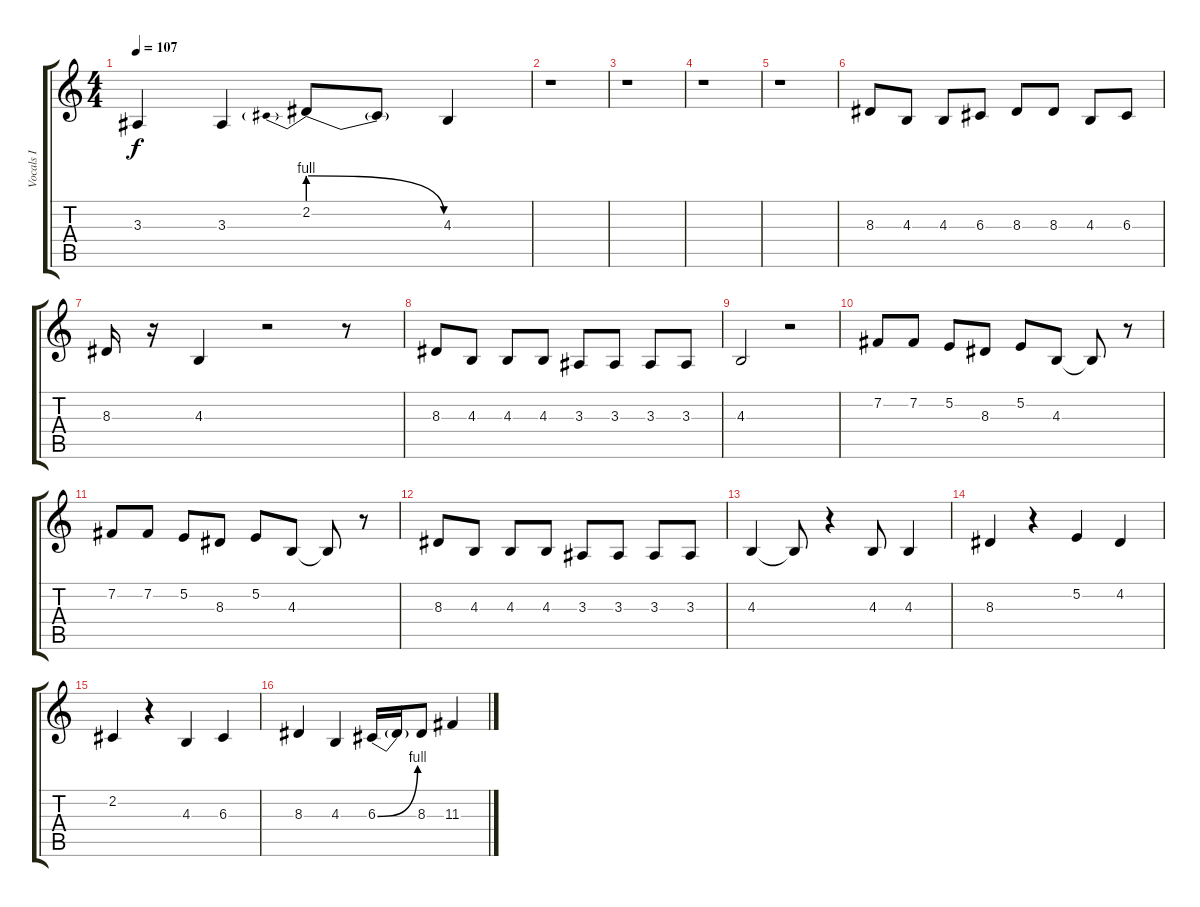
\track ("Vocals I" "Vocals I") {instrument lead1square}
\staff {score tabs}
\tuning (E4 B3 G3 D3 A2 E2) {hide}
\ts (4 4)
\tempo 107
\clef g2
\ks c
3.3.4{dy f} 3.3.4 2.2{be (prebendrelease 0 4 60 0)}.8 2.2{t}.8 4.3.4 |
r.1 |
r.1 |
r.1 |
r.1 |
8.3.8 4.3.8 4.3.8 6.3.8 8.3.8 8.3.8 4.3.8 6.3.8 |
8.3.16 r.16 4.3.4 r.2 r.8 |
8.3.8 4.3.8 4.3.8 4.3.8 3.3.8 3.3.8 3.3.8 3.3.8 |
4.3.2 r.2 |
7.2.8 7.2.8 5.2.8 8.3.8 5.2.8 4.3.8 4.3{t}.8 r.8 |
7.2.8 7.2.8 5.2.8 8.3.8 5.2.8 4.3.8 4.3{t}.8 r.8 |
8.3.8 4.3.8 4.3.8 4.3.8 3.3.8 3.3.8 3.3.8 3.3.8 |
4.3.4 4.3{t}.8 r.4 4.3.8 4.3.4 |
8.3.4 r.4 5.2.4 4.2.4 |
2.2.4 r.4 4.3.4 6.3.4 |
8.3.4 4.3.4 6.3{be (bend 0 0 60 4)}.16 6.3{t}.16 8.3.8 11.3.4
